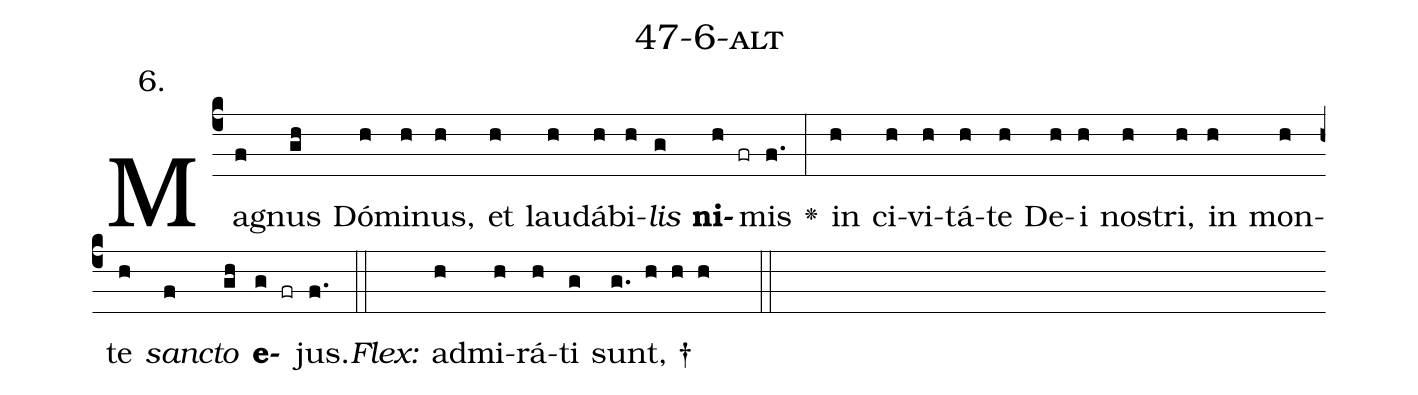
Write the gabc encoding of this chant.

name: 47-6-alt;
annotation: 6.;
%%
(c4)Ma(f)gnus(gh) Dó(h)mi(h)nus,(h) et(h) lau(h)dá(h)bi(h)<i>lis</i>(g) <b>ni</b>(h fr)mis(f.) <v>\greheightstar</v>(:) in(h) ci(h)vi(h)tá(h)te(h) De(h)i(h) nos(h)tri,(h) in(h) mon(h)te(h) <i>sanc</i>(f)<i>to</i>(gh) <b>e</b>(g fr)jus.(f.) (::)
<i>Flex:</i>()  ad(h)mi(h)rá(h)ti(g) sunt, †(g. h h h  ::)

%E(h) u(h) o(f) u(gh) a(g) e.(f.) (::)
